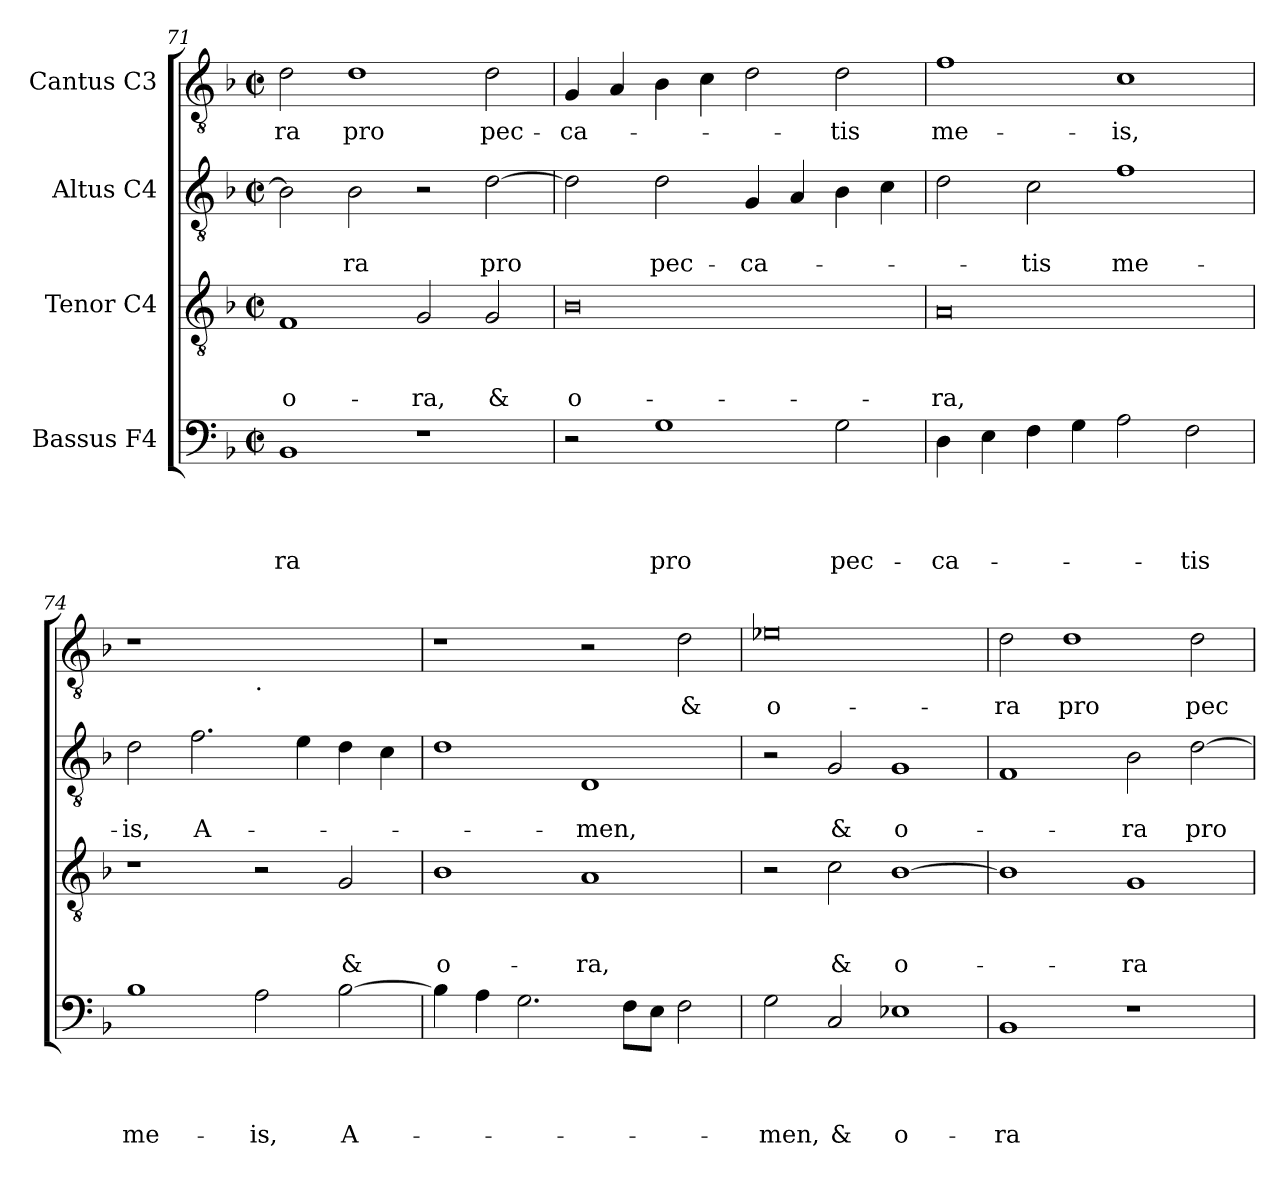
**kern	**text	**text	**text	**text	**kern	**text	**text	**text	**kern	**text	**text	**kern	**text
*part4	*part4	*part4	*part4	*part4	*part3	*part3	*part3	*part3	*part2	*part2	*part2	*part1	*part1
*staff4	*staff4	*staff4	*staff4	*staff4	*staff3	*staff3	*staff3	*staff3	*staff2	*staff2	*staff2	*staff1	*staff1
*I"Bassus F4	*	*	*	*	*I"Tenor C4	*	*	*	*I"Altus C4	*	*	*I"Cantus C3	*
*clefF4	*	*	*	*	*clefGv2	*	*	*	*clefGv2	*	*	*clefGv2	*
*k[b-]	*	*	*	*	*k[b-]	*	*	*	*k[b-]	*	*	*k[b-]	*
*F:	*	*	*	*	*F:	*	*	*	*F:	*	*	*F:	*
*M2/2	*	*	*	*	*M2/2	*	*	*	*M2/2	*	*	*M2/2	*
*met(c|)	*	*	*	*	*met(c|)	*	*	*	*met(c|)	*	*	*met(c|)	*
=71	=71	=71	=71	=71	=71	=71	=71	=71	=71	=71	=71	=71	=71
!	!	!	!	!LO:LY:b	!	!	!	!LO:LY:b	!	!	!	!	!LO:LY:b
1BB-	.	.	.	-ra	1F	.	.	o-	2B-\]	.	.	2d\	-ra
!	!	!	!	!	!	!	!	!	!	!	!LO:LY:b	!	!LO:LY:b
.	.	.	.	.	.	.	.	.	2B-\	.	-ra	1d	pro
!	!	!	!	!	!	!	!	!LO:LY:b	!	!	!	!	!
1r	.	.	.	.	2G/	.	.	-ra,	2r	.	.	.	.
!	!	!	!	!	!	!	!	!LO:LY:b	!	!	!LO:LY:b	!	!LO:LY:b
.	.	.	.	.	2G/	.	.	&	[>2d\	.	pro	2d\	pec-
=72	=72	=72	=72	=72	=72	=72	=72	=72	=72	=72	=72	=72	=72
!	!	!	!	!	!	!	!	!LO:LY:b	!	!	!	!	!LO:LY:b
2r	.	.	.	.	0B-	.	.	o-	2d\]	.	.	4G/	-ca-
.	.	.	.	.	.	.	.	.	.	.	.	4A/	.
!	!	!	!	!LO:LY:b	!	!	!	!	!	!	!LO:LY:b	!	!
1G	.	.	.	pro	.	.	.	.	2d\	.	pec-	4B-\	.
.	.	.	.	.	.	.	.	.	.	.	.	4c\	.
!	!	!	!	!	!	!	!	!	!	!	!LO:LY:b	!	!
.	.	.	.	.	.	.	.	.	4G/	.	-ca-	2d\	.
.	.	.	.	.	.	.	.	.	4A/	.	.	.	.
!	!	!	!	!LO:LY:b	!	!	!	!	!	!	!	!	!LO:LY:b
2G\	.	.	.	pec-	.	.	.	.	4B-\	.	.	2d\	-tis
.	.	.	.	.	.	.	.	.	4c\	.	.	.	.
=73	=73	=73	=73	=73	=73	=73	=73	=73	=73	=73	=73	=73	=73
!	!	!	!	!LO:LY:b	!	!	!	!LO:LY:b	!	!	!	!	!LO:LY:b
4D\	.	.	.	-ca-	0A	.	.	-ra,	2d\	.	.	1f	me-
4E\	.	.	.	.	.	.	.	.	.	.	.	.	.
!	!	!	!	!	!	!	!	!	!	!	!LO:LY:b	!	!
4F\	.	.	.	.	.	.	.	.	2c\	.	-tis	.	.
4G\	.	.	.	.	.	.	.	.	.	.	.	.	.
!	!	!	!	!	!	!	!	!	!	!	!LO:LY:b	!	!LO:LY:b
2A\	.	.	.	.	.	.	.	.	1f	.	me-	1c	-is,
!	!	!	!	!LO:LY:b	!	!	!	!	!	!	!	!	!
2F\	.	.	.	-tis	.	.	.	.	.	.	.	.	.
!!LO:LB:g=z
=74	=74	=74	=74	=74	=74	=74	=74	=74	=74	=74	=74	=74	=74
!	!	!	!	!LO:LY:b	!	!	!	!	!	!	!LO:LY:b	!	!
1B-	.	.	.	me-	1r	.	.	.	2d\	.	-is,	1r	.
!	!	!	!	!	!	!	!	!	!	!	!LO:LY:b	!	!
.	.	.	.	.	.	.	.	.	2.f\	.	A-	.	.
!	!	!	!	!	!	!	!	!	!	!	!	!LO:TX:b:t=.	!
!	!	!	!	!LO:LY:b	!	!	!	!	!	!	!	!	!
2A\	.	.	.	-is,	2r	.	.	.	.	.	.	1ryy	.
.	.	.	.	.	.	.	.	.	4e\	.	.	.	.
!	!	!	!	!LO:LY:b	!	!	!	!LO:LY:b	!	!	!	!	!
[>2B-\	.	.	.	A-	2G/	.	.	&	4d\	.	.	.	.
.	.	.	.	.	.	.	.	.	4c\	.	.	.	.
=75	=75	=75	=75	=75	=75	=75	=75	=75	=75	=75	=75	=75	=75
!	!	!	!	!	!	!	!	!LO:LY:b	!	!	!	!	!
4B-\]	.	.	.	.	1B-	.	.	o-	1d	.	.	1r	.
4A\	.	.	.	.	.	.	.	.	.	.	.	.	.
2.G\	.	.	.	.	.	.	.	.	.	.	.	.	.
!	!	!	!	!	!	!	!	!LO:LY:b	!	!	!LO:LY:b	!	!
.	.	.	.	.	1A	.	.	-ra,	1D	.	-men,	2r	.
8F\L	.	.	.	.	.	.	.	.	.	.	.	.	.
8E\J	.	.	.	.	.	.	.	.	.	.	.	.	.
!	!	!	!	!	!	!	!	!	!	!	!	!	!LO:LY:b
2F\	.	.	.	.	.	.	.	.	.	.	.	2d\	&
=76	=76	=76	=76	=76	=76	=76	=76	=76	=76	=76	=76	=76	=76
!	!	!	!	!LO:LY:b	!	!	!	!	!	!	!	!	!LO:LY:b
2G\	.	.	.	-men,	2r	.	.	.	2r	.	.	0e-X	o-
!	!	!	!	!LO:LY:b	!	!	!	!LO:LY:b	!	!	!LO:LY:b	!	!
2C/	.	.	.	&	2c\	.	.	&	2G/	.	&	.	.
!	!	!	!	!LO:LY:b	!	!	!	!LO:LY:b	!	!	!LO:LY:b	!	!
1E-X	.	.	.	o-	[>1B-	.	.	o-	1G	.	o-	.	.
=77	=77	=77	=77	=77	=77	=77	=77	=77	=77	=77	=77	=77	=77
!	!	!	!	!LO:LY:b	!	!	!	!	!	!	!	!	!LO:LY:b
1BB-	.	.	.	-ra	1B-]	.	.	.	1F	.	.	2d\	-ra
!	!	!	!	!	!	!	!	!	!	!	!	!	!LO:LY:b
.	.	.	.	.	.	.	.	.	.	.	.	1d	pro
!	!	!	!	!	!	!	!	!LO:LY:b	!	!	!LO:LY:b	!	!
1r	.	.	.	.	1G	.	.	-ra	2B-\	.	-ra	.	.
!	!	!	!	!	!	!	!	!	!	!	!LO:LY:b	!	!LO:LY:b
.	.	.	.	.	.	.	.	.	[>2d\	.	pro	2d\	pec-
=	=	=	=	=	=	=	=	=	=	=	=	=	=
*-	*-	*-	*-	*-	*-	*-	*-	*-	*-	*-	*-	*-	*-
